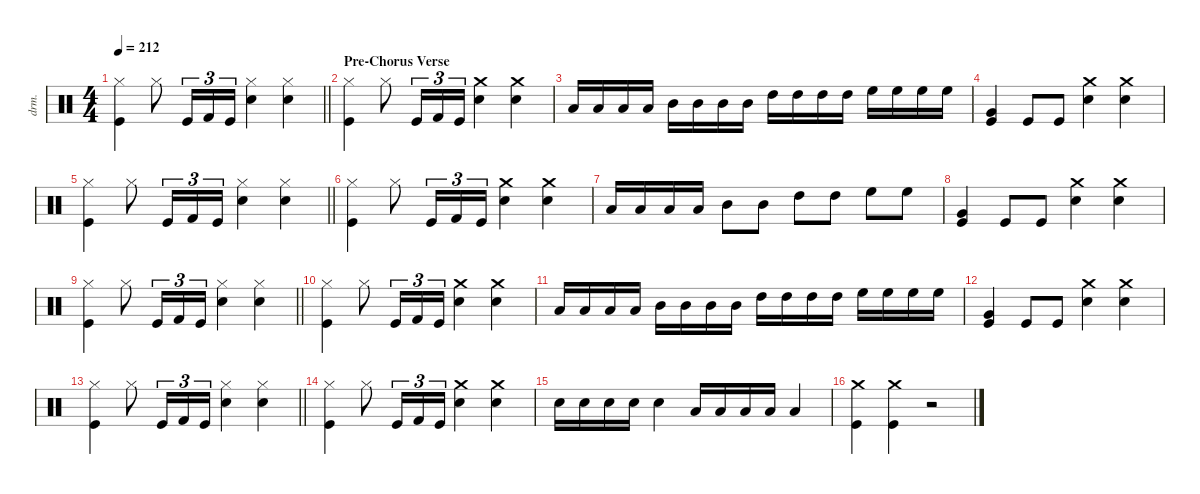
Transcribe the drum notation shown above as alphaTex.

\defaultSystemsLayout 4
\hideDynamics
\bracketExtendMode nobrackets
\track ("Lars Ulrich" "drm.") {instrument percussion}
\staff {score}
\articulation defaults
\ts (4 4)
\tempo 212
\clef neutral
\barLineRight lightlight
\ks c
("Kick (hit)" "Hi-Hat (closed)").4{dy fff} "Hi-Hat (closed)".8 "Kick (hit)".16{tu (3 2)} "Kick (hit) 2".16{tu (3 2)} "Kick (hit)".16{tu (3 2)} ("Snare (hit) 2" "Hi-Hat (closed)").4 ("Snare (hit) 2" "Hi-Hat (closed)").4 |
\section ("" "Pre-Chorus Verse")
("Kick (hit)" "Hi-Hat (closed)").4 "Hi-Hat (closed)".8 "Kick (hit)".16{tu (3 2)} "Kick (hit) 2".16{tu (3 2)} "Kick (hit)".16{tu (3 2)} ("Crash medium (hit)" "Snare (hit) 2").4 ("Crash medium (hit)" "Snare (hit) 2").4 |
"Low Tom (hit)".16 "Low Tom (hit)".16 "Low Tom (hit)".16 "Low Tom (hit)".16 "Mid Tom (hit)".16 "Mid Tom (hit)".16 "Mid Tom (hit)".16 "Mid Tom (hit)".16 "High Tom (hit)".16 "High Tom (hit)".16 "High Tom (hit)".16 "High Tom (hit)".16 "High Floor Tom (hit)".16 "High Floor Tom (hit)".16 "High Floor Tom (hit)".16 "High Floor Tom (hit)".16 |
("Kick (hit)" "Very Low Tom (hit)").4 "Kick (hit)".8 "Kick (hit)".8 ("Crash medium (hit)" "Snare (hit) 2").4 ("Snare (hit) 2" "Crash medium (hit)").4 |
\barLineRight lightlight
("Kick (hit)" "Hi-Hat (closed)").4 "Hi-Hat (closed)".8 "Kick (hit)".16{tu (3 2)} "Kick (hit) 2".16{tu (3 2)} "Kick (hit)".16{tu (3 2)} ("Snare (hit) 2" "Hi-Hat (closed)").4 ("Snare (hit) 2" "Hi-Hat (closed)").4 |
("Kick (hit)" "Hi-Hat (closed)").4 "Hi-Hat (closed)".8 "Kick (hit)".16{tu (3 2)} "Kick (hit) 2".16{tu (3 2)} "Kick (hit)".16{tu (3 2)} ("Crash medium (hit)" "Snare (hit) 2").4 ("Crash medium (hit)" "Snare (hit) 2").4 |
"Low Tom (hit)".16 "Low Tom (hit)".16 "Low Tom (hit)".16 "Low Tom (hit)".16 "Mid Tom (hit)".8 "Mid Tom (hit)".8 "High Tom (hit)".8 "High Tom (hit)".8 "High Floor Tom (hit)".8 "High Floor Tom (hit)".8 |
("Kick (hit)" "Very Low Tom (hit)").4 "Kick (hit)".8 "Kick (hit)".8 ("Crash medium (hit)" "Snare (hit) 2").4 ("Snare (hit) 2" "Crash medium (hit)").4 |
\barLineRight lightlight
("Hi-Hat (closed)" "Kick (hit)").4 "Hi-Hat (closed)".8 "Kick (hit)".16{tu (3 2)} "Kick (hit) 2".16{tu (3 2)} "Kick (hit)".16{tu (3 2)} ("Snare (hit) 2" "Hi-Hat (closed)").4 ("Snare (hit) 2" "Hi-Hat (closed)").4 |
("Hi-Hat (closed)" "Kick (hit)").4 "Hi-Hat (closed)".8 "Kick (hit)".16{tu (3 2)} "Kick (hit) 2".16{tu (3 2)} "Kick (hit)".16{tu (3 2)} ("Crash medium (hit)" "Snare (hit) 2").4 ("Crash medium (hit)" "Snare (hit) 2").4 |
"Low Tom (hit)".16 "Low Tom (hit)".16 "Low Tom (hit)".16 "Low Tom (hit)".16 "Mid Tom (hit)".16 "Mid Tom (hit)".16 "Mid Tom (hit)".16 "Mid Tom (hit)".16 "High Tom (hit)".16 "High Tom (hit)".16 "High Tom (hit)".16 "High Tom (hit)".16 "High Floor Tom (hit)".16 "High Floor Tom (hit)".16 "High Floor Tom (hit)".16 "High Floor Tom (hit)".16 |
("Kick (hit)" "Very Low Tom (hit)").4 "Kick (hit)".8 "Kick (hit)".8 ("Crash medium (hit)" "Snare (hit) 2").4 ("Crash medium (hit)" "Snare (hit) 2").4 |
\barLineRight lightlight
("Kick (hit)" "Hi-Hat (closed)").4 "Hi-Hat (closed)".8 "Kick (hit)".16{tu (3 2)} "Kick (hit) 2".16{tu (3 2)} "Kick (hit)".16{tu (3 2)} ("Hi-Hat (closed)" "Snare (hit) 2").4 ("Snare (hit) 2" "Hi-Hat (closed)").4 |
("Kick (hit)" "Hi-Hat (closed)").4 "Hi-Hat (closed)".8 "Kick (hit)".16{tu (3 2)} "Kick (hit) 2".16{tu (3 2)} "Kick (hit)".16{tu (3 2)} ("Crash medium (hit)" "Snare (hit) 2").4 ("Crash medium (hit)" "Snare (hit) 2").4 |
"Snare (hit) 2".16 "Snare (hit) 2".16 "Snare (hit) 2".16 "Snare (hit) 2".16 "Snare (hit) 2".4 "Low Tom (hit)".16 "Low Tom (hit)".16 "Low Tom (hit)".16 "Low Tom (hit)".16 "Low Tom (hit)".4 |
("Kick (hit)" "Crash medium (hit)").4 ("Kick (hit)" "Crash medium (hit)").4 r.2
